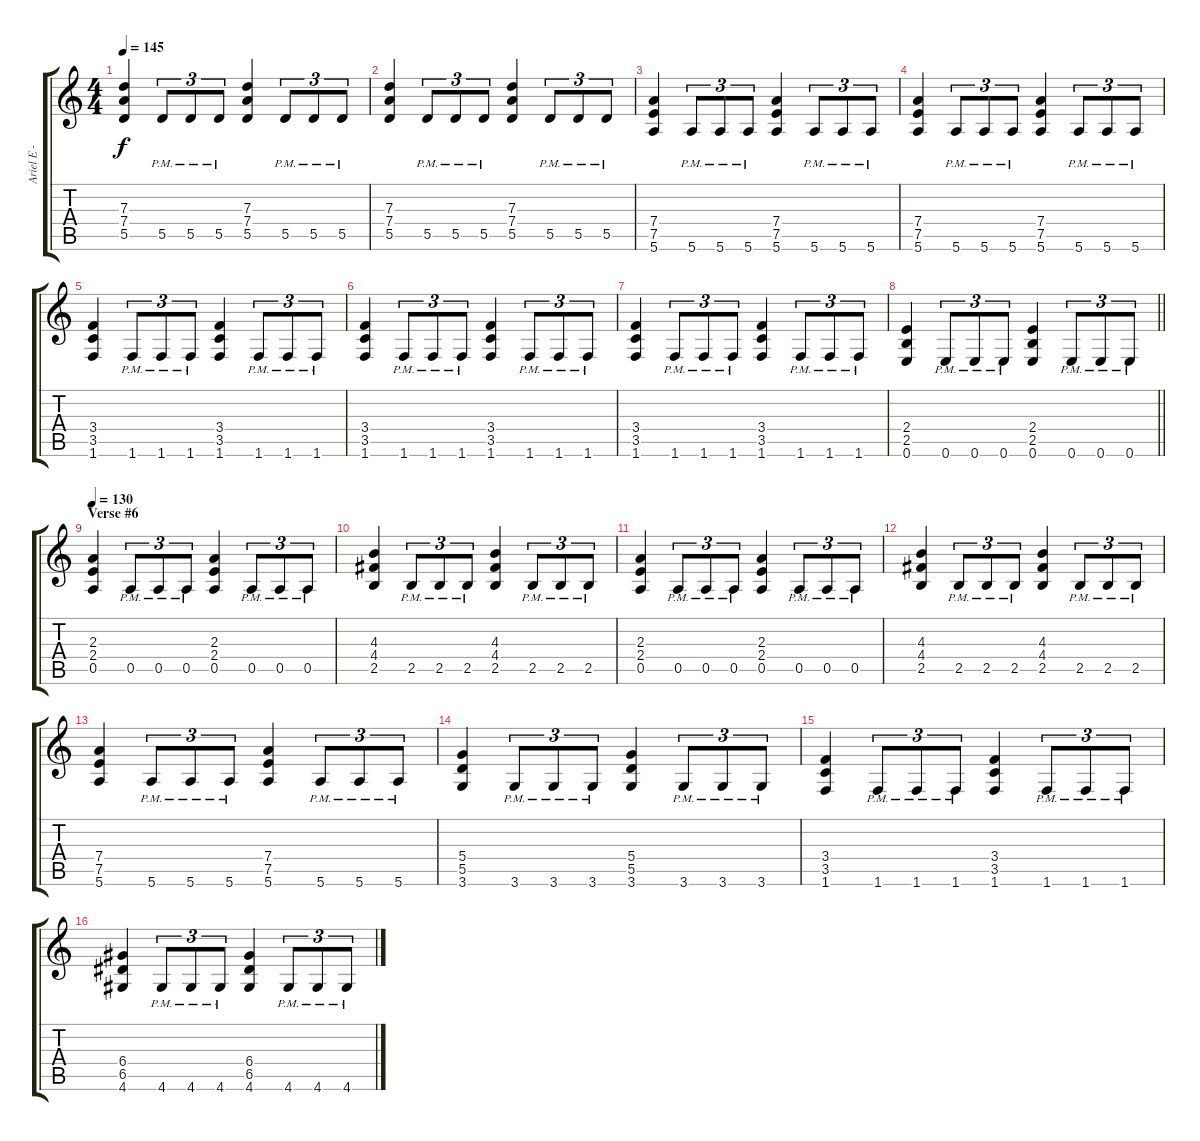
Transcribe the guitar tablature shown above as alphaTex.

\track ("Ariel E - Rhythm Guitar" "Ariel E - ") {instrument overdrivenguitar}
\staff {score tabs}
\tuning (E4 B3 G3 D3 A2 E2) {hide}
\ts (4 4)
\tempo 145
\clef g2
\ks c
(7.3 7.4 5.5).4{dy f} 5.5{pm}.8{tu (3 2)} 5.5{pm}.8{tu (3 2)} 5.5{pm}.8{tu (3 2)} (7.3 7.4 5.5).4 5.5{pm}.8{tu (3 2)} 5.5{pm}.8{tu (3 2)} 5.5{pm}.8{tu (3 2)} |
(7.3 7.4 5.5).4 5.5{pm}.8{tu (3 2)} 5.5{pm}.8{tu (3 2)} 5.5{pm}.8{tu (3 2)} (7.3 7.4 5.5).4 5.5{pm}.8{tu (3 2)} 5.5{pm}.8{tu (3 2)} 5.5{pm}.8{tu (3 2)} |
(7.4 7.5 5.6).4 5.6{pm}.8{tu (3 2)} 5.6{pm}.8{tu (3 2)} 5.6{pm}.8{tu (3 2)} (7.4 7.5 5.6).4 5.6{pm}.8{tu (3 2)} 5.6{pm}.8{tu (3 2)} 5.6{pm}.8{tu (3 2)} |
(7.4 7.5 5.6).4 5.6{pm}.8{tu (3 2)} 5.6{pm}.8{tu (3 2)} 5.6{pm}.8{tu (3 2)} (7.4 7.5 5.6).4 5.6{pm}.8{tu (3 2)} 5.6{pm}.8{tu (3 2)} 5.6{pm}.8{tu (3 2)} |
(3.4 3.5 1.6).4 1.6{pm}.8{tu (3 2)} 1.6{pm}.8{tu (3 2)} 1.6{pm}.8{tu (3 2)} (3.4 3.5 1.6).4 1.6{pm}.8{tu (3 2)} 1.6{pm}.8{tu (3 2)} 1.6{pm}.8{tu (3 2)} |
(3.4 3.5 1.6).4 1.6{pm}.8{tu (3 2)} 1.6{pm}.8{tu (3 2)} 1.6{pm}.8{tu (3 2)} (3.4 3.5 1.6).4 1.6{pm}.8{tu (3 2)} 1.6{pm}.8{tu (3 2)} 1.6{pm}.8{tu (3 2)} |
(3.4 3.5 1.6).4 1.6{pm}.8{tu (3 2)} 1.6{pm}.8{tu (3 2)} 1.6{pm}.8{tu (3 2)} (3.4 3.5 1.6).4 1.6{pm}.8{tu (3 2)} 1.6{pm}.8{tu (3 2)} 1.6{pm}.8{tu (3 2)} |
\barLineRight lightlight
(2.4 2.5 0.6).4 0.6{pm}.8{tu (3 2)} 0.6{pm}.8{tu (3 2)} 0.6{pm}.8{tu (3 2)} (2.4 2.5 0.6).4 0.6{pm}.8{tu (3 2)} 0.6{pm}.8{tu (3 2)} 0.6{pm}.8{tu (3 2)} |
\section ("" "Verse #6")
\tempo 130
(2.3 2.4 0.5).4 0.5{pm}.8{tu (3 2)} 0.5{pm}.8{tu (3 2)} 0.5{pm}.8{tu (3 2)} (2.3 2.4 0.5).4 0.5{pm}.8{tu (3 2)} 0.5{pm}.8{tu (3 2)} 0.5{pm}.8{tu (3 2)} |
(4.3 4.4 2.5).4 2.5{pm}.8{tu (3 2)} 2.5{pm}.8{tu (3 2)} 2.5{pm}.8{tu (3 2)} (4.3 4.4 2.5).4 2.5{pm}.8{tu (3 2)} 2.5{pm}.8{tu (3 2)} 2.5{pm}.8{tu (3 2)} |
(2.3 2.4 0.5).4 0.5{pm}.8{tu (3 2)} 0.5{pm}.8{tu (3 2)} 0.5{pm}.8{tu (3 2)} (2.3 2.4 0.5).4 0.5{pm}.8{tu (3 2)} 0.5{pm}.8{tu (3 2)} 0.5{pm}.8{tu (3 2)} |
(4.3 4.4 2.5).4 2.5{pm}.8{tu (3 2)} 2.5{pm}.8{tu (3 2)} 2.5{pm}.8{tu (3 2)} (4.3 4.4 2.5).4 2.5{pm}.8{tu (3 2)} 2.5{pm}.8{tu (3 2)} 2.5{pm}.8{tu (3 2)} |
(7.4 7.5 5.6).4 5.6{pm}.8{tu (3 2)} 5.6{pm}.8{tu (3 2)} 5.6{pm}.8{tu (3 2)} (7.4 7.5 5.6).4 5.6{pm}.8{tu (3 2)} 5.6{pm}.8{tu (3 2)} 5.6{pm}.8{tu (3 2)} |
(5.4 5.5 3.6).4 3.6{pm}.8{tu (3 2)} 3.6{pm}.8{tu (3 2)} 3.6{pm}.8{tu (3 2)} (5.4 5.5 3.6).4 3.6{pm}.8{tu (3 2)} 3.6{pm}.8{tu (3 2)} 3.6{pm}.8{tu (3 2)} |
(3.4 3.5 1.6).4 1.6{pm}.8{tu (3 2)} 1.6{pm}.8{tu (3 2)} 1.6{pm}.8{tu (3 2)} (3.4 3.5 1.6).4 1.6{pm}.8{tu (3 2)} 1.6{pm}.8{tu (3 2)} 1.6{pm}.8{tu (3 2)} |
(6.4 6.5 4.6).4 4.6{pm}.8{tu (3 2)} 4.6{pm}.8{tu (3 2)} 4.6{pm}.8{tu (3 2)} (6.4 6.5 4.6).4 4.6{pm}.8{tu (3 2)} 4.6{pm}.8{tu (3 2)} 4.6{pm}.8{tu (3 2)}
